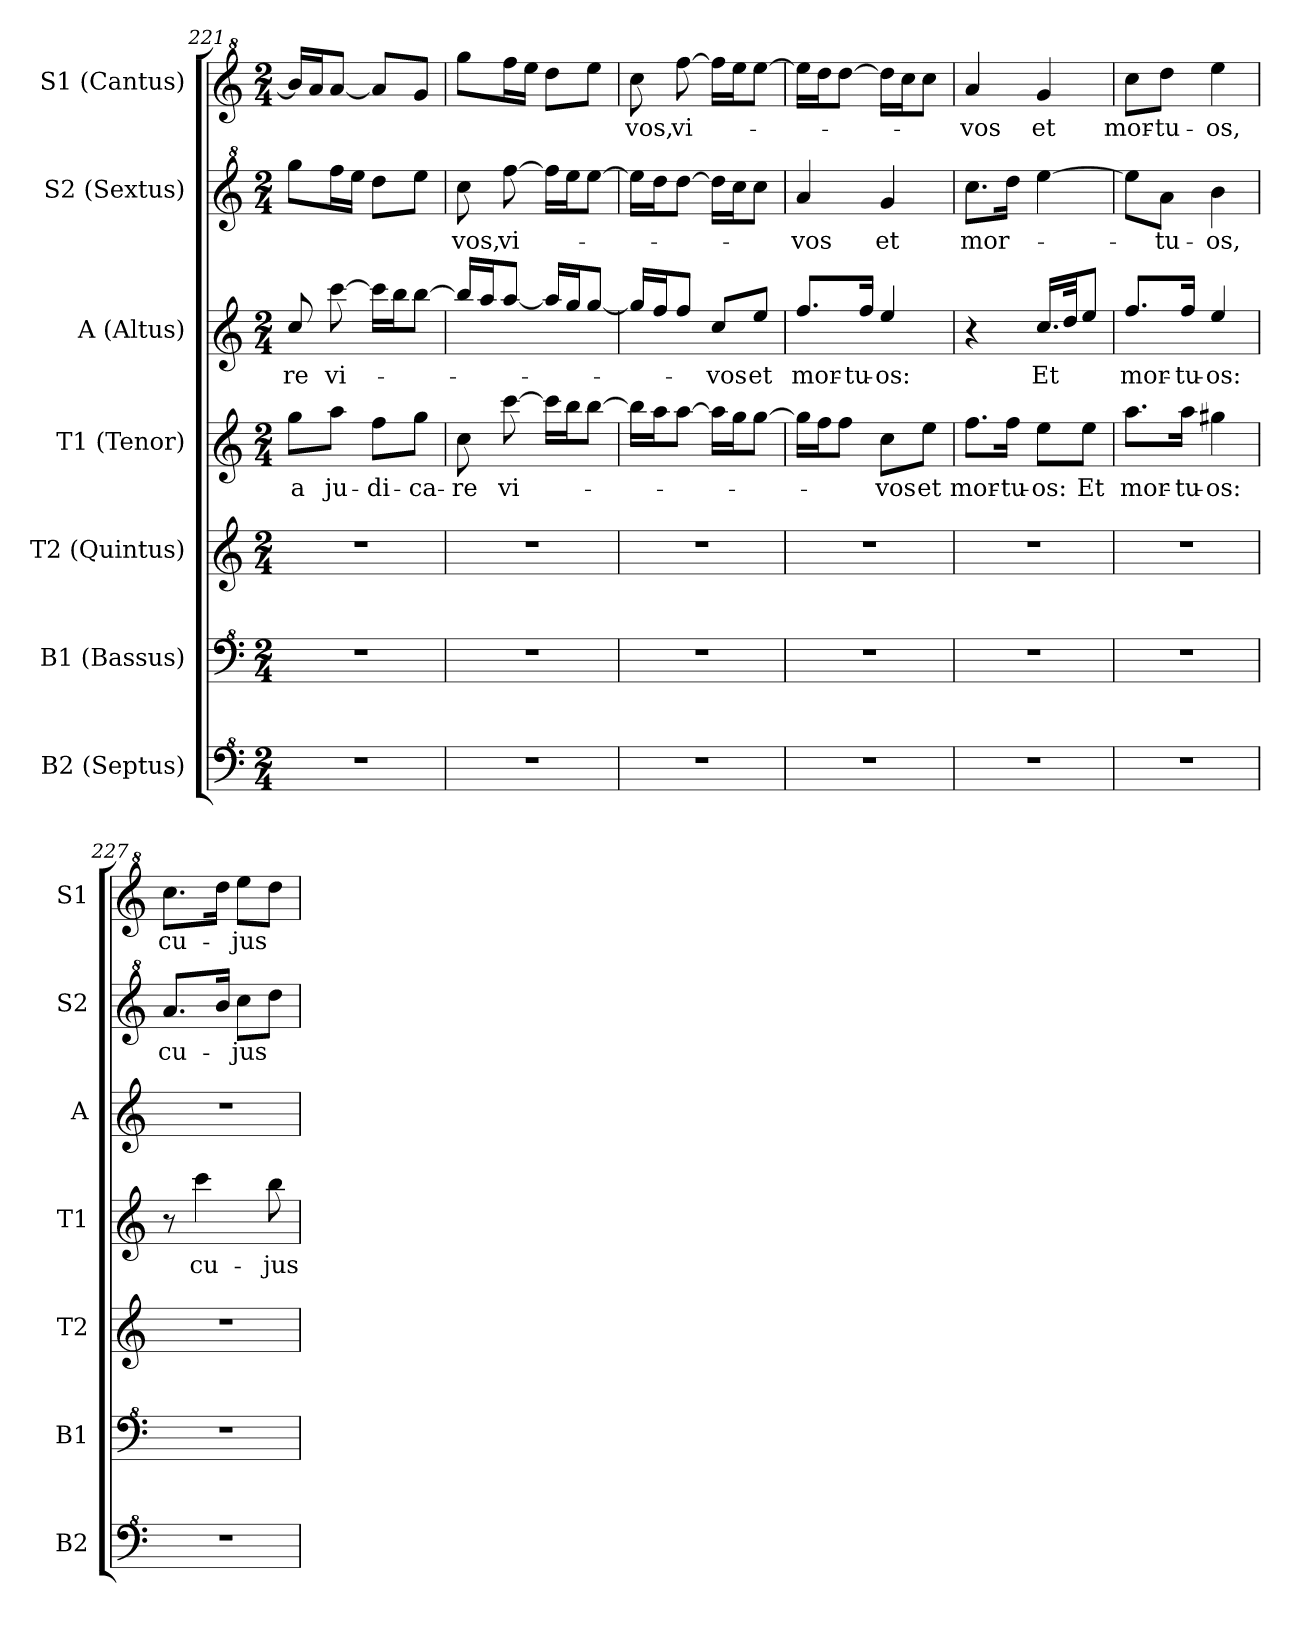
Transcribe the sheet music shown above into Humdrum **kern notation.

**kern	**kern	**kern	**kern	**text	**kern	**text	**kern	**text	**kern	**text
*part7	*part6	*part5	*part4	*part4	*part3	*part3	*part2	*part2	*part1	*part1
*staff7	*staff6	*staff5	*staff4	*staff4	*staff3	*staff3	*staff2	*staff2	*staff1	*staff1
*I"B2 (Septus)	*I"B1 (Bassus)	*I"T2 (Quintus)	*I"T1 (Tenor)	*	*I"A (Altus)	*	*I"S2 (Sextus)	*	*I"S1 (Cantus)	*
*I'B2	*I'B1	*I'T2	*I'T1	*	*I'A	*	*I'S2	*	*I'S1	*
*clefF^4	*clefF^4	*clefG2	*clefG2	*	*clefG2	*	*clefG^2	*	*clefG^2	*
*k[]	*k[]	*k[]	*k[]	*	*k[]	*	*k[]	*	*k[]	*
*M2/4	*M2/4	*M2/4	*M2/4	*	*M2/4	*	*M2/4	*	*M2/4	*
=221	=221	=221	=221	=221	=221	=221	=221	=221	=221	=221
!	!	!	!	!LO:LY:b	!	!LO:LY:b	!	!	!	!
2r	2r	2r	8gg\L	-a	8cc/	-re	8ggg\L	.	16bb/LL]	.
.	.	.	.	.	.	.	.	.	16aa/J	.
!	!	!	!	!LO:LY:b	!	!LO:LY:b	!	!	!	!
.	.	.	8aa\J	ju-	[8ccc\	vi-	16fff\L	.	[8aa/J	.
.	.	.	.	.	.	.	16eee\JJ	.	.	.
!	!	!	!	!LO:LY:b	!	!	!	!	!	!
.	.	.	8ff\L	-di-	16ccc\LL]	.	8ddd\L	.	8aa/L]	.
.	.	.	.	.	16bb\J	.	.	.	.	.
!	!	!	!	!LO:LY:b	!	!	!	!	!	!
.	.	.	8gg\J	-ca-	[8bb\J	.	8eee\J	.	8gg/J	.
!!LO:LB:g=z
=222	=222	=222	=222	=222	=222	=222	=222	=222	=222	=222
!	!	!	!	!LO:LY:b	!	!	!	!LO:LY:b	!	!
2r	2r	2r	8cc\	-re	16bb/LL]	.	8ccc\	-vos,	8ggg\L	.
.	.	.	.	.	16aa/J	.	.	.	.	.
!	!	!	!	!LO:LY:b	!	!	!	!LO:LY:b	!	!
.	.	.	[8ccc\	vi-	[8aa/J	.	[8fff\	vi-	16fff\L	.
.	.	.	.	.	.	.	.	.	16eee\JJ	.
.	.	.	16ccc\LL]	.	16aa/LL]	.	16fff\LL]	.	8ddd\L	.
.	.	.	16bb\J	.	16gg/J	.	16eee\J	.	.	.
.	.	.	[8bb\J	.	[8gg/J	.	[8eee\J	.	8eee\J	.
=223	=223	=223	=223	=223	=223	=223	=223	=223	=223	=223
!	!	!	!	!	!	!	!	!	!	!LO:LY:b
2r	2r	2r	16bb\LL]	.	16gg/LL]	.	16eee\LL]	.	8ccc\	-vos,
.	.	.	16aa\J	.	16ff/J	.	16ddd\J	.	.	.
!	!	!	!	!	!	!	!	!	!	!LO:LY:b
.	.	.	[8aa\J	.	8ff/J	.	[8ddd\J	.	[8fff\	vi-
!	!	!	!	!	!	!LO:LY:b	!	!	!	!
.	.	.	16aa\LL]	.	8cc/L	-vos	16ddd\LL]	.	16fff\LL]	.
.	.	.	16gg\J	.	.	.	16ccc\J	.	16eee\J	.
!	!	!	!	!	!	!LO:LY:b	!	!	!	!
.	.	.	[8gg\J	.	8ee/J	et	8ccc\J	.	[8eee\J	.
=224	=224	=224	=224	=224	=224	=224	=224	=224	=224	=224
!	!	!	!	!	!	!LO:LY:b	!	!LO:LY:b	!	!
2r	2r	2r	16gg\LL]	.	8.ff/L	mor-	4aa/	-vos	16eee\LL]	.
.	.	.	16ff\J	.	.	.	.	.	16ddd\J	.
.	.	.	8ff\J	.	.	.	.	.	[8ddd\J	.
!	!	!	!	!	!	!LO:LY:b	!	!	!	!
.	.	.	.	.	16ff/Jk	-tu-	.	.	.	.
!	!	!	!	!LO:LY:b	!	!LO:LY:b	!	!LO:LY:b	!	!
.	.	.	8cc\L	-vos	4ee/	-os:	4gg/	et	16ddd\LL]	.
.	.	.	.	.	.	.	.	.	16ccc\J	.
!	!	!	!	!LO:LY:b	!	!	!	!	!	!
.	.	.	8ee\J	et	.	.	.	.	8ccc\J	.
=225	=225	=225	=225	=225	=225	=225	=225	=225	=225	=225
!	!	!	!	!LO:LY:b	!	!	!	!LO:LY:b	!	!LO:LY:b
2r	2r	2r	8.ff\L	mor-	4r	.	8.ccc\L	mor-	4aa/	-vos
!	!	!	!	!LO:LY:b	!	!	!	!	!	!
.	.	.	16ff\Jk	-tu-	.	.	16ddd\Jk	.	.	.
!	!	!	!	!LO:LY:b	!	!LO:LY:b	!	!	!	!LO:LY:b
.	.	.	8ee\L	-os:	16.cc/LL	Et	[4eee\	.	4gg/	et
.	.	.	.	.	32dd/JK	.	.	.	.	.
!	!	!	!	!LO:LY:b	!	!	!	!	!	!
.	.	.	8ee\J	Et	8ee/J	.	.	.	.	.
=226	=226	=226	=226	=226	=226	=226	=226	=226	=226	=226
!	!	!	!	!LO:LY:b	!	!LO:LY:b	!	!	!	!LO:LY:b
2r	2r	2r	8.aa\L	mor-	8.ff/L	mor-	8eee\L]	.	8ccc\L	mor-
!	!	!	!	!	!	!	!	!LO:LY:b	!	!LO:LY:b
.	.	.	.	.	.	.	8aa\J	-tu-	8ddd\J	-tu-
!	!	!	!	!LO:LY:b	!	!LO:LY:b	!	!	!	!
.	.	.	16aa\Jk	-tu-	16ff/Jk	-tu-	.	.	.	.
!	!	!	!	!LO:LY:b	!	!LO:LY:b	!	!LO:LY:b	!	!LO:LY:b
.	.	.	4gg#X\	-os:	4ee/	-os:	4bb\	-os,	4eee\	-os,
=227	=227	=227	=227	=227	=227	=227	=227	=227	=227	=227
!	!	!	!	!	!	!	!	!LO:LY:b	!	!LO:LY:b
2r	2r	2r	8r	.	2r	.	8.aa/L	cu-	8.ccc\L	cu-
!	!	!	!	!LO:LY:b	!	!	!	!	!	!
.	.	.	4ccc\	cu-	.	.	.	.	.	.
.	.	.	.	.	.	.	16bb/Jk	.	16ddd\Jk	.
!	!	!	!	!	!	!	!	!LO:LY:b	!	!LO:LY:b
.	.	.	.	.	.	.	8ccc\L	-jus	8eee\L	-jus
!	!	!	!	!LO:LY:b	!	!	!	!	!	!
.	.	.	8bb\	-jus	.	.	8ddd\J	.	8ddd\J	.
=	=	=	=	=	=	=	=	=	=	=
*-	*-	*-	*-	*-	*-	*-	*-	*-	*-	*-
